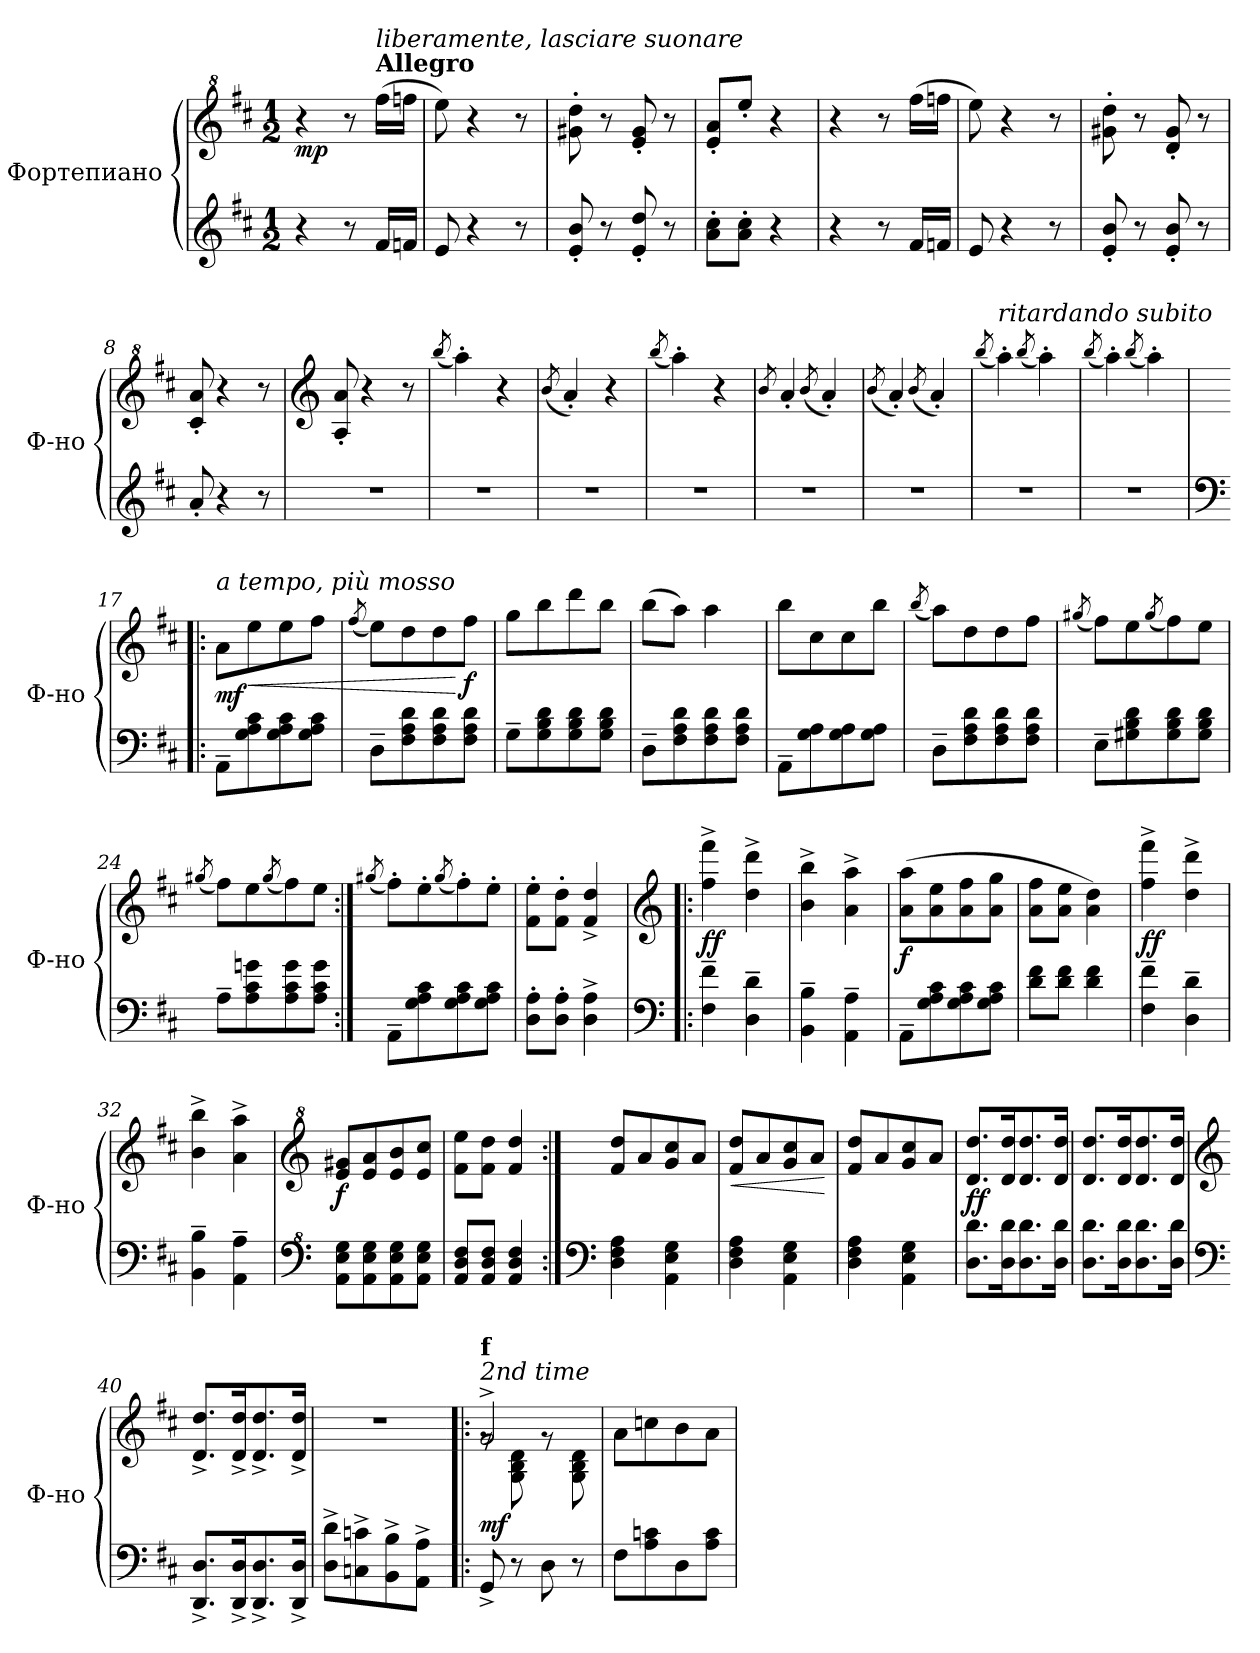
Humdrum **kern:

**kern	**kern	**dynam
*part1	*part1	*part1
*staff2	*staff1	*staff1/2
*I"Фортепиано	*	*
*I'Ф-но	*	*
*clefG2	*clefG^2	*
*k[f#c#]	*k[f#c#]	*
*M1/2	*M1/2	*
=1	=1	=1
!	!	!LO:DY:b
4r	4r	mp
8r	8r	.
*	*MM160	*
!	!LO:TX:a:B:t=Allegro	!
!	!LO:TX:a:i:t=liberamente, lasciare suonare	!
16f#/LL	(16fff#\LL	.
16fn/JJ	16fffn\JJ	.
=2	=2	=2
8e/	8eee\)	.
4r	4r	.
8r	8r	.
=3	=3	=3
8e/' 8b/'	8gg#X\' 8ddd\'	.
8r	8r	.
8e/' 8dd/'	8ee/' 8gg#/'	.
8r	8r	.
=4	=4	=4
8a\' 8cc#\'L	8ee/' 8aa/'L	.
8a\' 8cc#\'J	8eee'/J	.
4r	4r	.
=5	=5	=5
4r	4r	.
8r	8r	.
16f#/LL	(16fff#\LL	.
16fn/JJ	16fffn\JJ	.
=6	=6	=6
8e/	8eee\)	.
4r	4r	.
8r	8r	.
=7	=7	=7
8e/' 8b/'	8gg#X\' 8ddd\'	.
8r	8r	.
8e/' 8b/'	8dd/' 8gg#/'	.
8r	8r	.
=8	=8	=8
8a'/	8cc#/' 8aa/'	.
4r	4r	.
8r	8r	.
!!LO:LB:g=z
=9	=9	=9
*	*clefG2	*
2r	8A/' 8a/'	.
.	4r	.
.	8r	.
=10	=10	=10
.	(8qbb/	.
2r	4aa'\)	.
.	4r	.
=11	=11	=11
.	(8qb/	.
2r	4a'/)	.
.	4r	.
=12	=12	=12
.	(8qbb/	.
2r	4aa'\)	.
.	4r	.
=13	=13	=13
.	8qb/	.
2r	4a'/	.
.	(8qb/	.
.	4a'/)	.
=14	=14	=14
.	(8qb/	.
2r	4a'/)	.
.	(8qb/	.
.	4a'/)	.
=15	=15	=15
.	(8qbb/	.
!	!LO:TX:a:i:t=ritardando subito	!
2r	4aa'\)	.
*	*MM120	*
.	(8qbb/	.
.	4aa'\)	.
=16	=16	=16
*	*MM70	*
.	(8qbb/	.
2r	4aa'\)	.
.	(8qbb/	.
.	4aa'Z\)	.
!!LO:LB:g=z
=17!|:	=17!|:	=17!|:
*clefF4	*	*
*	*MM160	*
!	!LO:TX:a:i:t=a tempo, più mosso	!
!	!	!LO:DY:b
8AA~\L	8a\L	mf
!	!	!LO:HP:b
8G\ 8A\ 8c#\	8ee\	<
8G\ 8A\ 8c#\	8ee\	.
8G\ 8A\ 8c#\J	8ff#\J	.
=18	=18	=18
.	(8qff#/	.
8D~\L	8ee\L)	.
8F#\ 8A\ 8d\	8dd\	.
8F#\ 8A\ 8d\	8dd\	.
!	!	!LO:DY:n=1:b
8F#\ 8A\ 8d\J	8ff#\J	[ f
=19	=19	=19
8G~\L	8gg\L	.
8G\ 8B\ 8d\	8bb\	.
8G\ 8B\ 8d\	8ddd\	.
8G\ 8B\ 8d\J	8bb\J	.
=20	=20	=20
8D~\L	(8bb\L	.
8F#\ 8A\ 8d\	8aa\J)	.
8F#\ 8A\ 8d\	4aa\	.
8F#\ 8A\ 8d\J	.	.
=21	=21	=21
8AA~\L	8bb\L	.
8G\ 8A\	8cc#\	.
8G\ 8A\	8cc#\	.
8G\ 8A\J	8bb\J	.
=22	=22	=22
.	(8qbb/	.
8D~\L	8aa\L)	.
8F#\ 8A\ 8d\	8dd\	.
8F#\ 8A\ 8d\	8dd\	.
8F#\ 8A\ 8d\J	8ff#\J	.
!!LO:LB:g=z
=23	=23	=23
.	(8qgg#X/	.
8E~\L	8ff#\L)	.
8G#X\ 8B\ 8d\	8ee\	.
.	(8qgg#/	.
8G#\ 8B\ 8d\	8ff#\)	.
8G#\ 8B\ 8d\J	8ee\J	.
=24	=24	=24
.	(8qgg#X/	.
8A~\L	8ff#\L)	.
8A\ 8c#\ 8gn\	8ee\	.
.	(8qgg#/	.
8A\ 8c#\ 8g\	8ff#\)	.
8A\ 8c#\ 8g\J	8ee\J	.
=25:|!	=25:|!	=25:|!
.	(8qgg#X/	.
8AA~\L	8ff#'\L)	.
8G\ 8A\ 8c#\	8ee'\	.
.	(8qgg#/	.
8G\ 8A\ 8c#\	8ff#'\)	.
8G\ 8A\ 8c#\J	8ee'\J	.
=26	=26	=26
8D\' 8A\'L	8f#\' 8ee\'L	.
8D\' 8A\'J	8f#\' 8dd\'J	.
4D\^ 4A\^	4f#/^ 4dd/^	.
=27!|:	=27!|:	=27!|:
*clefF4	*clefG2	*
!	!	!LO:DY:b
4F#\~ 4f#\~	4ff#\^ 4fff#\^	ff
4D\~ 4d\~	4dd\^ 4ddd\^	.
=28	=28	=28
4BB\~ 4B\~	4b\^ 4bb\^	.
4AA\~ 4A\~	4a\^ 4aa\^	.
!!LO:LB:g=z
=29	=29	=29
!	!	!LO:DY:b
8AA~\L	(8a\ 8aa\L	f
8G\ 8A\ 8c#\	8a\ 8ee\	.
8G\ 8A\ 8c#\	8a\ 8ff#\	.
8G\ 8A\ 8c#\J	8a\ 8gg\J	.
=30	=30	=30
8d\ 8f#\L	8a\ 8ff#\L	.
8d\ 8f#\J	8a\ 8ee\J	.
4d\ 4f#\	4a\ 4dd\)	.
=31	=31	=31
!	!	!LO:DY:b
4F#\~ 4f#\~	4ff#\^ 4fff#\^	ff
4D\~ 4d\~	4dd\^ 4ddd\^	.
=32	=32	=32
4BB\~ 4B\~	4b\^ 4bb\^	.
4AA\~ 4A\~	4a\^ 4aa\^	.
=33	=33	=33
*clefF^4	*clefG^2	*
!	!	!LO:DY:b
8A\ 8e\ 8g\L	8ee/ 8gg#X/L	f
8A\ 8e\ 8g\	8ee/ 8aa/	.
8A\ 8e\ 8g\	8ee/ 8bb/	.
8A\ 8e\ 8g\J	8ee/ 8ccc#/J	.
=34	=34	=34
8A/ 8d/ 8f#/L	8ff#\ 8eee\L	.
8A/ 8d/ 8f#/J	8ff#\ 8ddd\J	.
4A/ 4d/ 4f#/	4ff#/ 4ddd/	.
=35:|!	=35:|!	=35:|!
*clefF4	*	*
4D\ 4F#\ 4A\	8ff#/ 8ddd/L	.
.	8aa/	.
4AA\ 4E\ 4G\	8gg/ 8ccc#/	.
.	8aa/J	.
=36	=36	=36
!	!	!LO:HP:b
4D\ 4F#\ 4A\	8ff#/ 8ddd/L	<
.	8aa/	.
4AA\ 4E\ 4G\	8gg/ 8ccc#/	.
.	8aa/J	.
.	.	[
!!LO:PB:g=z
=37	=37	=37
4D\ 4F#\ 4A\	8ff#/ 8ddd/L	.
.	8aa/	.
4AA\ 4E\ 4G\	8gg/ 8ccc#/	.
.	8aa/J	.
=38	=38	=38
!	!	!LO:DY:b
8.D\ 8.d\L	8.dd/ 8.ddd/L	ff
16D\ 16d\K	16dd/ 16ddd/K	.
8.D\ 8.d\	8.dd/ 8.ddd/	.
16D\ 16d\Jk	16dd/ 16ddd/Jk	.
=39	=39	=39
8.D\ 8.d\L	8.dd/ 8.ddd/L	.
16D\ 16d\K	16dd/ 16ddd/K	.
8.D\ 8.d\	8.dd/ 8.ddd/	.
16D\ 16d\Jk	16dd/ 16ddd/Jk	.
=40	=40	=40
*clefF4	*clefG2	*
8.DD/^ 8.D/^L	8.d/^ 8.dd/^L	.
16DD/^ 16D/^K	16d/^ 16dd/^K	.
8.DD/^ 8.D/^	8.d/^ 8.dd/^	.
16DD/^ 16D/^Jk	16d/^ 16dd/^Jk	.
=41	=41	=41
8D\^ 8d\^L	2r	.
8Cn\^ 8cn\^	.	.
8BB\^ 8B\^	.	.
8AA\^ 8A\^J	.	.
=42!|:	=42!|:	=42!|:
*	*^	*
!	!LO:TX:a:i:t=2nd time	!	!
!	!LO:TX:a:B:t=f	!	!
!	!	!	!LO:DY:b
8GG^/	2g^/	8rg	mf
8r	.	8G\ 8B\ 8d\	.
8D\	.	8rg	.
8r	.	8G\ 8B\ 8d\	.
*	*v	*v	*
!!LO:LB:g=z
=43	=43	=43
8F#\L	8a\L	.
8A\ 8cn\	8ccn\	.
8D\	8b\	.
8A\ 8c\J	8a\J	.
=	=	=
*-	*-	*-
